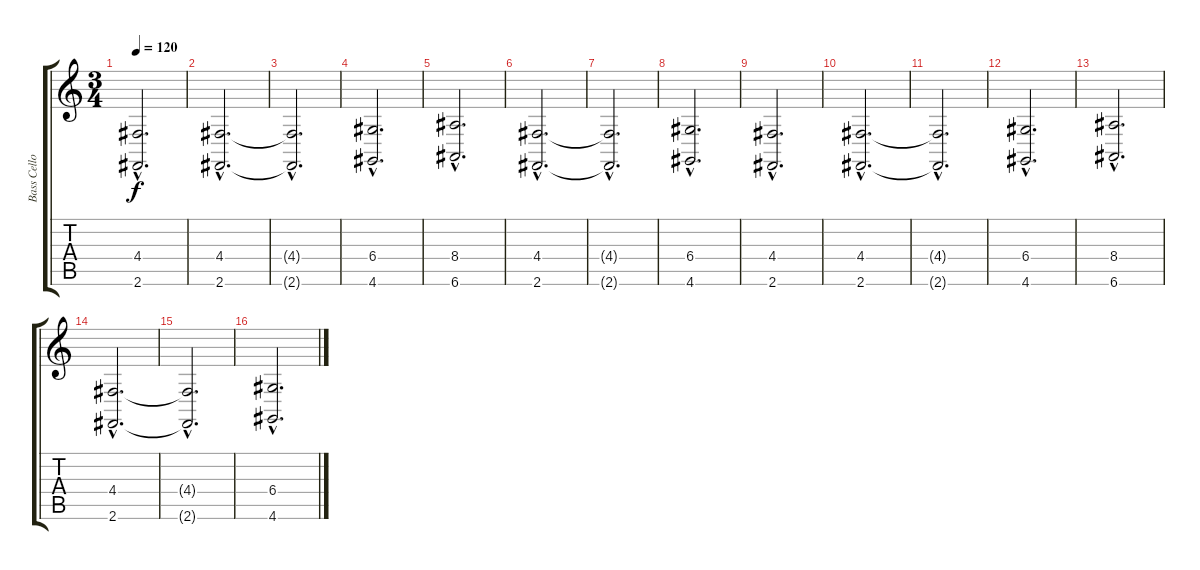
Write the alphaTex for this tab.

\track ("Bass Cello" "Bass Cello") {instrument cello}
\staff {score tabs}
\tuning (E4 B3 G3 D3 A2 E2) {hide}
\ts (3 4)
\tempo 120
\clef g2
\ks c
(4.4{hac} 2.6{hac}).2{d dy f} |
(4.4{hac} 2.6{hac}).2{d} |
(4.4{hac t} 2.6{hac t}).2{d} |
(6.4{hac} 4.6{hac}).2{d} |
(8.4{hac} 6.6{hac}).2{d} |
(4.4{hac} 2.6{hac}).2{d} |
(4.4{hac t} 2.6{hac t}).2{d} |
(6.4{hac} 4.6{hac}).2{d} |
(4.4{hac} 2.6{hac}).2{d} |
(4.4{hac} 2.6{hac}).2{d} |
(4.4{hac t} 2.6{hac t}).2{d} |
(6.4{hac} 4.6{hac}).2{d} |
(8.4{hac} 6.6{hac}).2{d} |
(4.4{hac} 2.6{hac}).2{d} |
(4.4{hac t} 2.6{hac t}).2{d} |
(6.4{hac} 4.6{hac}).2{d}
